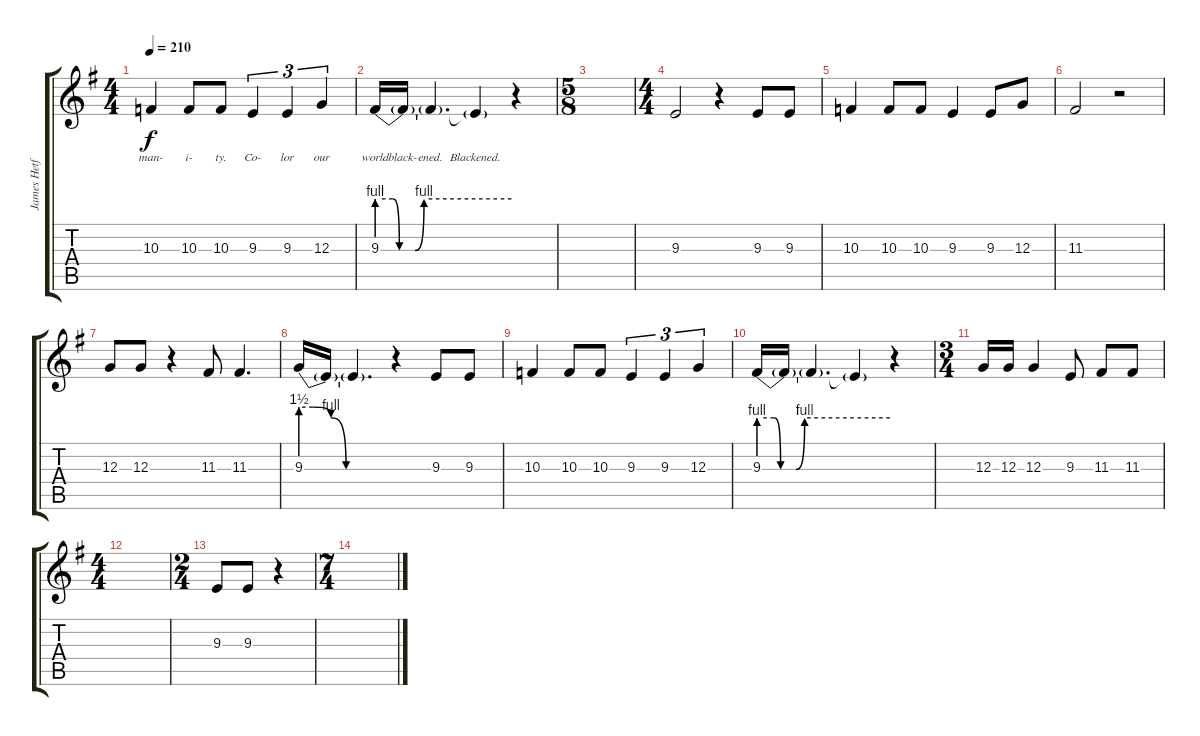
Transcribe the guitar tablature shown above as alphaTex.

\track ("James Hetfield Vocals" "James Hetf") {instrument lead2sawtooth}
\staff {score tabs}
\tuning (E4 B3 G3 D3 A2 E2) {hide}
\ts (4 4)
\tempo 210
\clef g2
\ks g
10.3.4{lyrics (0 "man-") lyrics (1 "") lyrics (2 "") lyrics (3 "") lyrics (4 "") dy f} 10.3.8{lyrics (0 "i-") lyrics (1 "") lyrics (2 "") lyrics (3 "") lyrics (4 "")} 10.3.8{lyrics (0 "ty.") lyrics (1 "") lyrics (2 "") lyrics (3 "") lyrics (4 "")} 9.3.4{tu (3 2) lyrics (0 "Co-") lyrics (1 "") lyrics (2 "") lyrics (3 "") lyrics (4 "")} 9.3.4{tu (3 2) lyrics (0 "lor") lyrics (1 "") lyrics (2 "") lyrics (3 "") lyrics (4 "")} 12.3.4{tu (3 2) lyrics (0 "our") lyrics (1 "") lyrics (2 "") lyrics (3 "") lyrics (4 "")} |
9.3{be (custom 0 4 7 4 10 0 17 0 21 4 60 4)}.16{lyrics (0 "world") lyrics (1 "") lyrics (2 "") lyrics (3 "") lyrics (4 "")} 9.3{t}.16{lyrics (0 "black-") lyrics (1 "") lyrics (2 "") lyrics (3 "") lyrics (4 "")} 9.3{t}.4{d lyrics (0 "ened.") lyrics (1 "") lyrics (2 "") lyrics (3 "") lyrics (4 "")} 9.3{t}.4{lyrics (0 "Blackened.") lyrics (1 "") lyrics (2 "") lyrics (3 "") lyrics (4 "")} r.4 |
\ts (5 8)
|
\ts (4 4)
9.3.2 r.4 9.3.8 9.3.8 |
10.3.4 10.3.8 10.3.8 9.3.4 9.3.8 12.3.8 |
11.3.2 r.2 |
12.3.8 12.3.8 r.4 11.3.8 11.3.4{d} |
9.3{be (custom 0 6 8 6 20 4 30 0 60 0)}.16 9.3{t}.16 9.3{t}.4{d} r.4 9.3.8 9.3.8 |
10.3.4 10.3.8 10.3.8 9.3.4{tu (3 2)} 9.3.4{tu (3 2)} 12.3.4{tu (3 2)} |
9.3{be (custom 0 4 7 4 10 0 17 0 21 4 60 4)}.16 9.3{t}.16 9.3{t}.4{d} 9.3{t}.4 r.4 |
\ts (3 4)
12.3.16 12.3.16 12.3.4 9.3.8 11.3.8 11.3.8 |
\ts (4 4)
|
\ts (2 4)
9.3.8 9.3.8 r.4 |
\ts (7 4)
